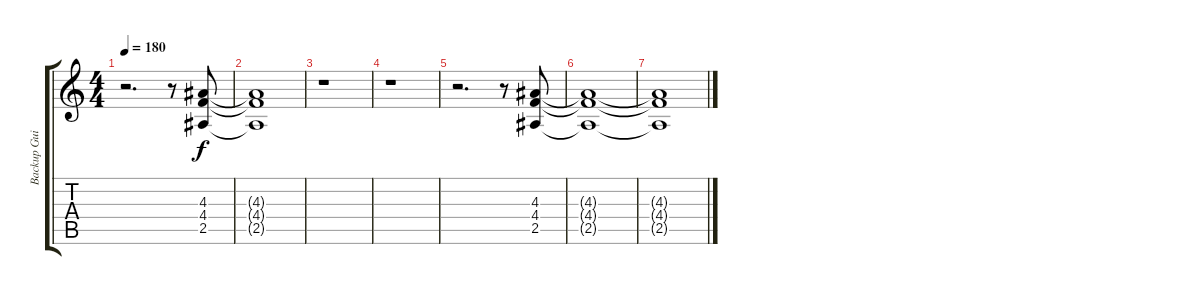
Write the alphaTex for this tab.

\track ("Backup Guitar" "Backup Gui") {instrument overdrivenguitar}
\staff {score tabs}
\tuning (Eb4 Bb3 Gb3 Db3 Ab2 Eb2) {hide}
\ts (4 4)
\tempo 180
\clef g2
\ks c
r.2{d dy f} r.8 (4.3 4.4 2.5).8 |
(4.3{t} 4.4{t} 2.5{t}).1 |
r.1 |
r.1 |
r.2{d} r.8 (4.3 4.4 2.5).8 |
(4.3{t} 4.4{t} 2.5{t}).1 |
(4.3{t} 4.4{t} 2.5{t}).1
